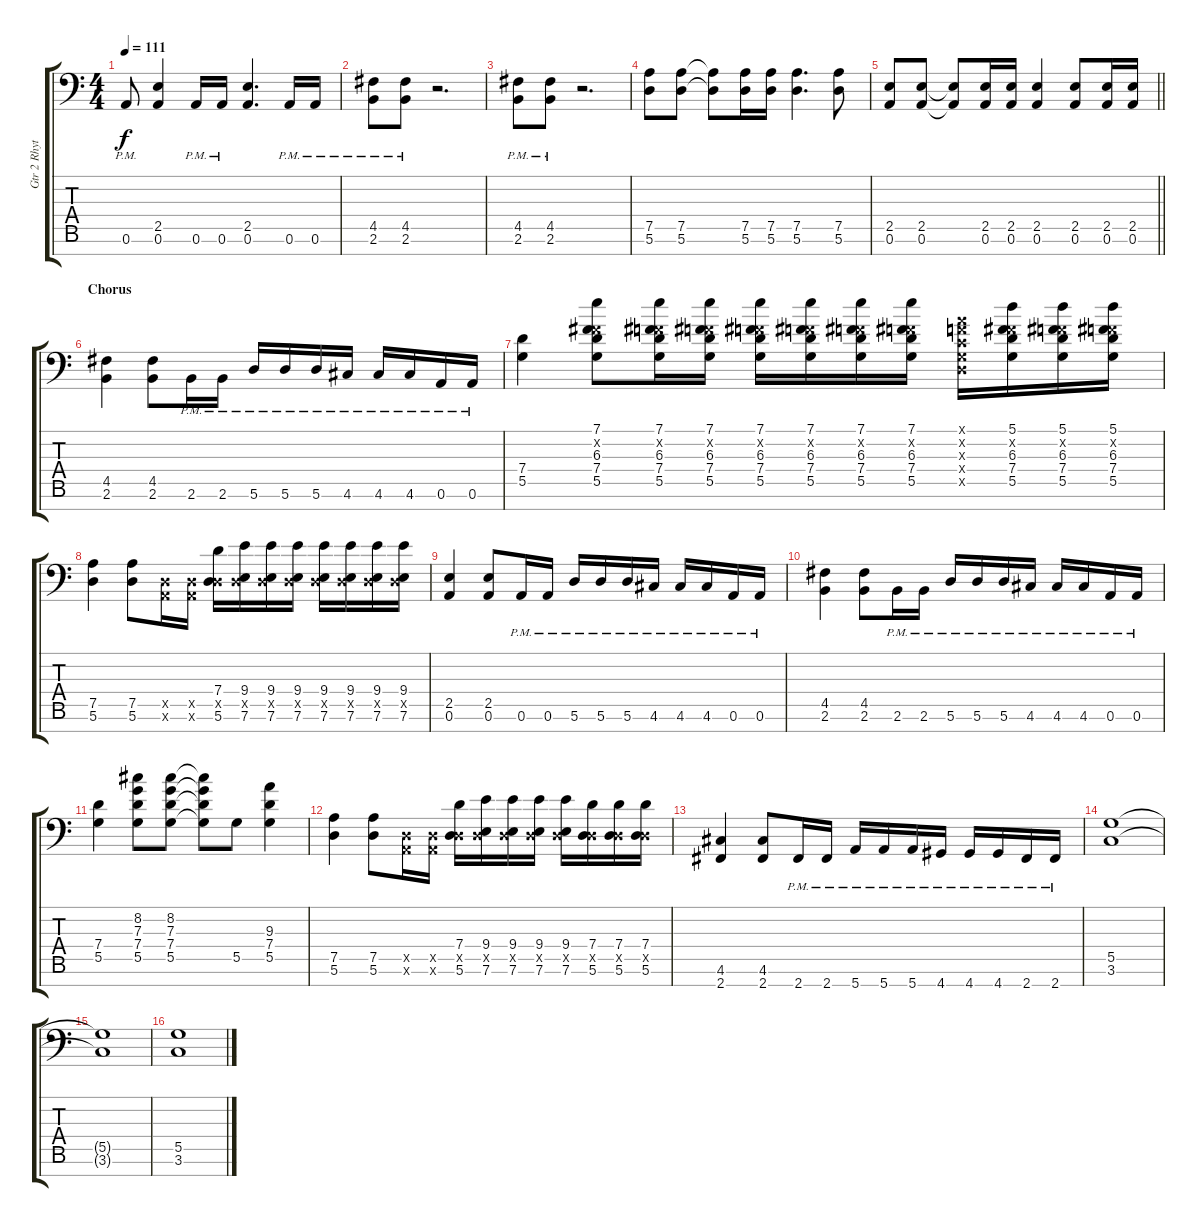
\track ("Gtr 2 Rhythm" "Gtr 2 Rhyt") {instrument distortionguitar}
\staff {score tabs}
\tuning (A3 F3 C3 G2 D2 A1 E1) {hide}
\ts (4 4)
\tempo 111
\clef f4
\ks c
0.6{pm}.8{dy f} (2.5 0.6).4 0.6{pm}.16 0.6{pm}.16 (2.5 0.6).4{d} 0.6{pm}.16 0.6{pm}.16 |
(4.5{pm} 2.6{pm}).8 (4.5{pm} 2.6{pm}).8 r.2{d} |
(4.5{pm} 2.6{pm}).8 (4.5{pm} 2.6{pm}).8 r.2{d} |
(7.5 5.6).8 (7.5 5.6).8 (7.5{t} 5.6{t}).8 (7.5 5.6).16 (7.5 5.6).16 (7.5 5.6).4{d} (7.5 5.6).8 |
\barLineRight lightlight
(2.5 0.6).8 (2.5 0.6).8 (2.5{t} 0.6{t}).8 (2.5 0.6).16 (2.5 0.6).16 (2.5 0.6).4 (2.5 0.6).8 (2.5 0.6).16 (2.5 0.6).16 |
\section ("" "Chorus")
(4.5 2.6).4 (4.5 2.6).8 2.6{pm}.16 2.6{pm}.16 5.6{pm}.16 5.6{pm}.16 5.6{pm}.16 4.6{pm}.16 4.6{pm}.16 4.6{pm}.16 0.6{pm}.16 0.6{pm}.16 |
(7.4 5.5).4 (7.1 0.2{x} 6.3 7.4 5.5).8 (7.1 0.2{x} 6.3 7.4 5.5).16 (7.1 0.2{x} 6.3 7.4 5.5).16 (7.1 0.2{x} 6.3 7.4 5.5).16 (7.1 0.2{x} 6.3 7.4 5.5).16 (7.1 0.2{x} 6.3 7.4 5.5).16 (7.1 0.2{x} 6.3 7.4 5.5).16 (0.1{x} 0.2{x} 0.3{x} 0.4{x} 0.5{x}).16 (5.1 0.2{x} 6.3 7.4 5.5).16 (5.1 0.2{x} 6.3 7.4 5.5).16 (5.1 0.2{x} 6.3 7.4 5.5).16 |
(7.5 5.6).4 (7.5 5.6).8 (0.5{x} 0.6{x}).16 (0.5{x} 0.6{x}).16 (7.4 0.5{x} 5.6).16 (9.4 0.5{x} 7.6).16 (9.4 0.5{x} 7.6).16 (9.4 0.5{x} 7.6).16 (9.4 0.5{x} 7.6).16 (9.4 0.5{x} 7.6).16 (9.4 0.5{x} 7.6).16 (9.4 0.5{x} 7.6).16 |
(2.5 0.6).4 (2.5 0.6).8 0.6{pm}.16 0.6{pm}.16 5.6{pm}.16 5.6{pm}.16 5.6{pm}.16 4.6{pm}.16 4.6{pm}.16 4.6{pm}.16 0.6{pm}.16 0.6{pm}.16 |
(4.5 2.6).4 (4.5 2.6).8 2.6{pm}.16 2.6{pm}.16 5.6{pm}.16 5.6{pm}.16 5.6{pm}.16 4.6{pm}.16 4.6{pm}.16 4.6{pm}.16 0.6{pm}.16 0.6{pm}.16 |
(7.4 5.5).4 (8.2 7.3 7.4 5.5).8 (8.2 7.3 7.4 5.5).8 (8.2{t} 7.3{t} 7.4{t} 5.5{t}).8 5.5.8 (9.3 7.4 5.5).4 |
(7.5 5.6).4 (7.5 5.6).8 (0.5{x} 0.6{x}).16 (0.5{x} 0.6{x}).16 (7.4 0.5{x} 5.6).16 (9.4 0.5{x} 7.6).16 (9.4 0.5{x} 7.6).16 (9.4 0.5{x} 7.6).16 (9.4 0.5{x} 7.6).16 (7.4 0.5{x} 5.6).16 (7.4 0.5{x} 5.6).16 (7.4 0.5{x} 5.6).16 |
(4.6 2.7).4 (4.6 2.7).8 2.7{pm}.16 2.7{pm}.16 5.7{pm}.16 5.7{pm}.16 5.7{pm}.16 4.7{pm}.16 4.7{pm}.16 4.7{pm}.16 2.7{pm}.16 2.7{pm}.16 |
(5.5 3.6).1 |
(5.5{t} 3.6{t}).1 |
(5.5 3.6).1
